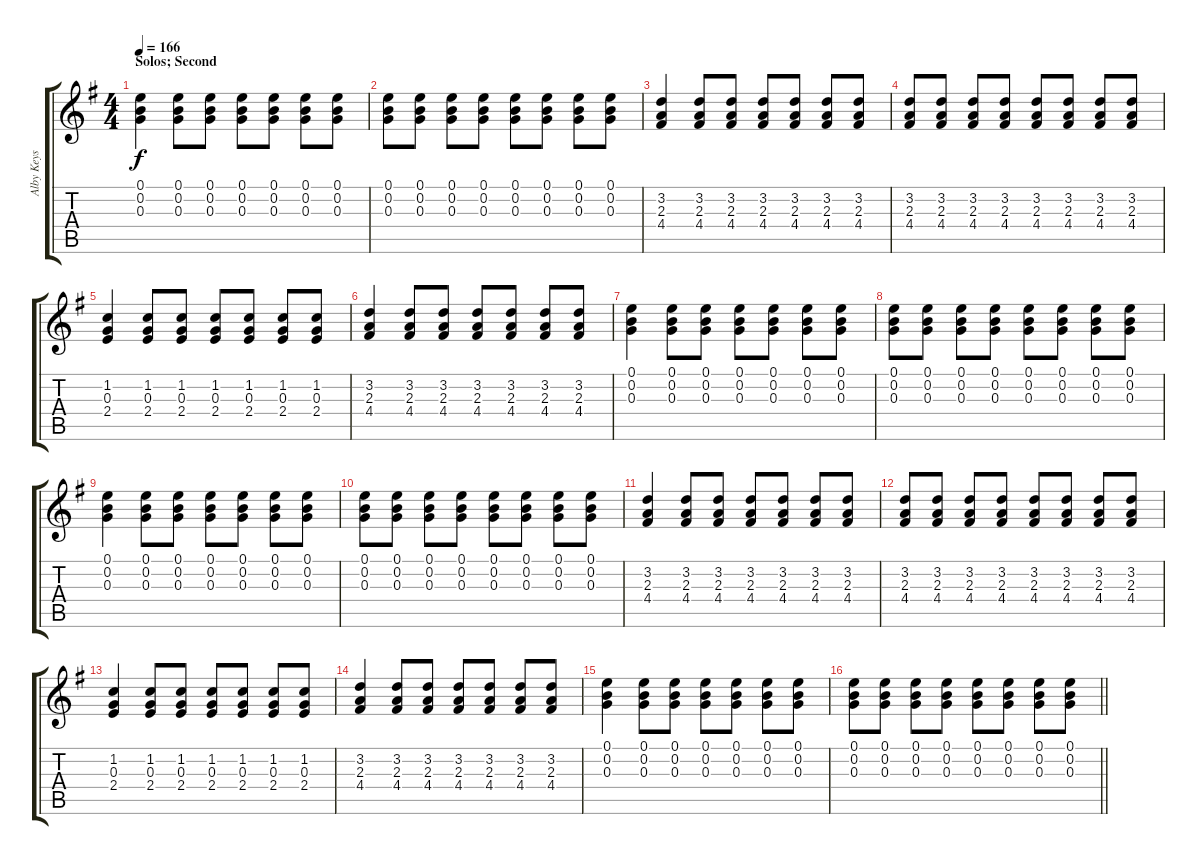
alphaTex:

\track ("Alby Keys" "Alby Keys") {instrument pad3polysynth}
\staff {score tabs}
\tuning (E5 B4 G4 D4 A3 E3) {hide}
\ts (4 4)
\section ("" "Solos; Second")
\tempo 166
\clef g2
\ks eminor
(0.1 0.2 0.3).4{dy f} (0.1 0.2 0.3).8 (0.1 0.2 0.3).8 (0.1 0.2 0.3).8 (0.1 0.2 0.3).8 (0.1 0.2 0.3).8 (0.1 0.2 0.3).8 |
(0.1 0.2 0.3).8 (0.1 0.2 0.3).8 (0.1 0.2 0.3).8 (0.1 0.2 0.3).8 (0.1 0.2 0.3).8 (0.1 0.2 0.3).8 (0.1 0.2 0.3).8 (0.1 0.2 0.3).8 |
(3.2 2.3 4.4).4 (3.2 2.3 4.4).8 (3.2 2.3 4.4).8 (3.2 2.3 4.4).8 (3.2 2.3 4.4).8 (3.2 2.3 4.4).8 (3.2 2.3 4.4).8 |
(3.2 2.3 4.4).8 (3.2 2.3 4.4).8 (3.2 2.3 4.4).8 (3.2 2.3 4.4).8 (3.2 2.3 4.4).8 (3.2 2.3 4.4).8 (3.2 2.3 4.4).8 (3.2 2.3 4.4).8 |
(1.2 0.3 2.4).4 (1.2 0.3 2.4).8 (1.2 0.3 2.4).8 (1.2 0.3 2.4).8 (1.2 0.3 2.4).8 (1.2 0.3 2.4).8 (1.2 0.3 2.4).8 |
(3.2 2.3 4.4).4 (3.2 2.3 4.4).8 (3.2 2.3 4.4).8 (3.2 2.3 4.4).8 (3.2 2.3 4.4).8 (3.2 2.3 4.4).8 (3.2 2.3 4.4).8 |
(0.1 0.2 0.3).4 (0.1 0.2 0.3).8 (0.1 0.2 0.3).8 (0.1 0.2 0.3).8 (0.1 0.2 0.3).8 (0.1 0.2 0.3).8 (0.1 0.2 0.3).8 |
(0.1 0.2 0.3).8 (0.1 0.2 0.3).8 (0.1 0.2 0.3).8 (0.1 0.2 0.3).8 (0.1 0.2 0.3).8 (0.1 0.2 0.3).8 (0.1 0.2 0.3).8 (0.1 0.2 0.3).8 |
(0.1 0.2 0.3).4 (0.1 0.2 0.3).8 (0.1 0.2 0.3).8 (0.1 0.2 0.3).8 (0.1 0.2 0.3).8 (0.1 0.2 0.3).8 (0.1 0.2 0.3).8 |
(0.1 0.2 0.3).8 (0.1 0.2 0.3).8 (0.1 0.2 0.3).8 (0.1 0.2 0.3).8 (0.1 0.2 0.3).8 (0.1 0.2 0.3).8 (0.1 0.2 0.3).8 (0.1 0.2 0.3).8 |
(3.2 2.3 4.4).4 (3.2 2.3 4.4).8 (3.2 2.3 4.4).8 (3.2 2.3 4.4).8 (3.2 2.3 4.4).8 (3.2 2.3 4.4).8 (3.2 2.3 4.4).8 |
(3.2 2.3 4.4).8 (3.2 2.3 4.4).8 (3.2 2.3 4.4).8 (3.2 2.3 4.4).8 (3.2 2.3 4.4).8 (3.2 2.3 4.4).8 (3.2 2.3 4.4).8 (3.2 2.3 4.4).8 |
(1.2 0.3 2.4).4 (1.2 0.3 2.4).8 (1.2 0.3 2.4).8 (1.2 0.3 2.4).8 (1.2 0.3 2.4).8 (1.2 0.3 2.4).8 (1.2 0.3 2.4).8 |
(3.2 2.3 4.4).4 (3.2 2.3 4.4).8 (3.2 2.3 4.4).8 (3.2 2.3 4.4).8 (3.2 2.3 4.4).8 (3.2 2.3 4.4).8 (3.2 2.3 4.4).8 |
(0.1 0.2 0.3).4 (0.1 0.2 0.3).8 (0.1 0.2 0.3).8 (0.1 0.2 0.3).8 (0.1 0.2 0.3).8 (0.1 0.2 0.3).8 (0.1 0.2 0.3).8 |
\barLineRight lightlight
(0.1 0.2 0.3).8 (0.1 0.2 0.3).8 (0.1 0.2 0.3).8 (0.1 0.2 0.3).8 (0.1 0.2 0.3).8 (0.1 0.2 0.3).8 (0.1 0.2 0.3).8 (0.1 0.2 0.3).8
